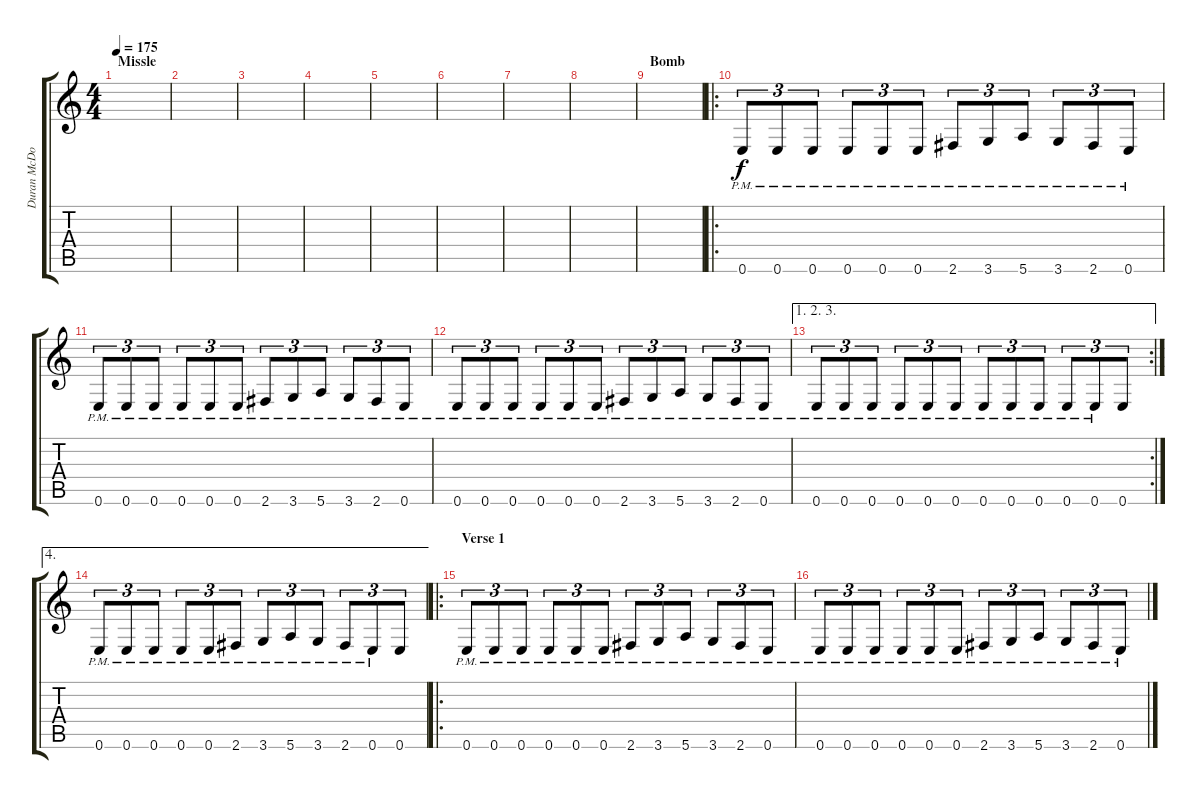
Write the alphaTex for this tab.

\track ("Duran McDowall (Guitar)" "Duran McDo") {instrument overdrivenguitar}
\staff {score tabs}
\tuning (E4 B3 G3 D3 A2 E2) {hide}
\ts (4 4)
\section ("" "Missle")
\tempo 175
\clef g2
\ks c
|
|
|
|
|
|
|
|
\section ("" "Bomb")
|
\ro
0.6{pm}.8{tu (3 2)} 0.6{pm}.8{tu (3 2)} 0.6{pm}.8{tu (3 2)} 0.6{pm}.8{tu (3 2)} 0.6{pm}.8{tu (3 2)} 0.6{pm}.8{tu (3 2)} 2.6{pm}.8{tu (3 2)} 3.6{pm}.8{tu (3 2)} 5.6{pm}.8{tu (3 2)} 3.6{pm}.8{tu (3 2)} 2.6{pm}.8{tu (3 2)} 0.6{pm}.8{tu (3 2)} |
0.6{pm}.8{tu (3 2)} 0.6{pm}.8{tu (3 2)} 0.6{pm}.8{tu (3 2)} 0.6{pm}.8{tu (3 2)} 0.6{pm}.8{tu (3 2)} 0.6{pm}.8{tu (3 2)} 2.6{pm}.8{tu (3 2)} 3.6{pm}.8{tu (3 2)} 5.6{pm}.8{tu (3 2)} 3.6{pm}.8{tu (3 2)} 2.6{pm}.8{tu (3 2)} 0.6{pm}.8{tu (3 2)} |
0.6{pm}.8{tu (3 2)} 0.6{pm}.8{tu (3 2)} 0.6{pm}.8{tu (3 2)} 0.6{pm}.8{tu (3 2)} 0.6{pm}.8{tu (3 2)} 0.6{pm}.8{tu (3 2)} 2.6{pm}.8{tu (3 2)} 3.6{pm}.8{tu (3 2)} 5.6{pm}.8{tu (3 2)} 3.6{pm}.8{tu (3 2)} 2.6{pm}.8{tu (3 2)} 0.6{pm}.8{tu (3 2)} |
\ae (1 2 3)
\rc 2
0.6{pm}.8{tu (3 2)} 0.6{pm}.8{tu (3 2)} 0.6{pm}.8{tu (3 2)} 0.6{pm}.8{tu (3 2)} 0.6{pm}.8{tu (3 2)} 0.6{pm}.8{tu (3 2)} 0.6{pm}.8{tu (3 2)} 0.6{pm}.8{tu (3 2)} 0.6{pm}.8{tu (3 2)} 0.6{pm}.8{tu (3 2)} 0.6{pm}.8{tu (3 2)} 0.6.8{tu (3 2)} |
\ae 4
0.6{pm}.8{tu (3 2)} 0.6{pm}.8{tu (3 2)} 0.6{pm}.8{tu (3 2)} 0.6{pm}.8{tu (3 2)} 0.6{pm}.8{tu (3 2)} 2.6{pm}.8{tu (3 2)} 3.6{pm}.8{tu (3 2)} 5.6{pm}.8{tu (3 2)} 3.6{pm}.8{tu (3 2)} 2.6{pm}.8{tu (3 2)} 0.6{pm}.8{tu (3 2)} 0.6.8{tu (3 2)} |
\ro
\section ("" "Verse 1")
0.6{pm}.8{tu (3 2)} 0.6{pm}.8{tu (3 2)} 0.6{pm}.8{tu (3 2)} 0.6{pm}.8{tu (3 2)} 0.6{pm}.8{tu (3 2)} 0.6{pm}.8{tu (3 2)} 2.6{pm}.8{tu (3 2)} 3.6{pm}.8{tu (3 2)} 5.6{pm}.8{tu (3 2)} 3.6{pm}.8{tu (3 2)} 2.6{pm}.8{tu (3 2)} 0.6{pm}.8{tu (3 2)} |
0.6{pm}.8{tu (3 2)} 0.6{pm}.8{tu (3 2)} 0.6{pm}.8{tu (3 2)} 0.6{pm}.8{tu (3 2)} 0.6{pm}.8{tu (3 2)} 0.6{pm}.8{tu (3 2)} 2.6{pm}.8{tu (3 2)} 3.6{pm}.8{tu (3 2)} 5.6{pm}.8{tu (3 2)} 3.6{pm}.8{tu (3 2)} 2.6{pm}.8{tu (3 2)} 0.6{pm}.8{tu (3 2)}
